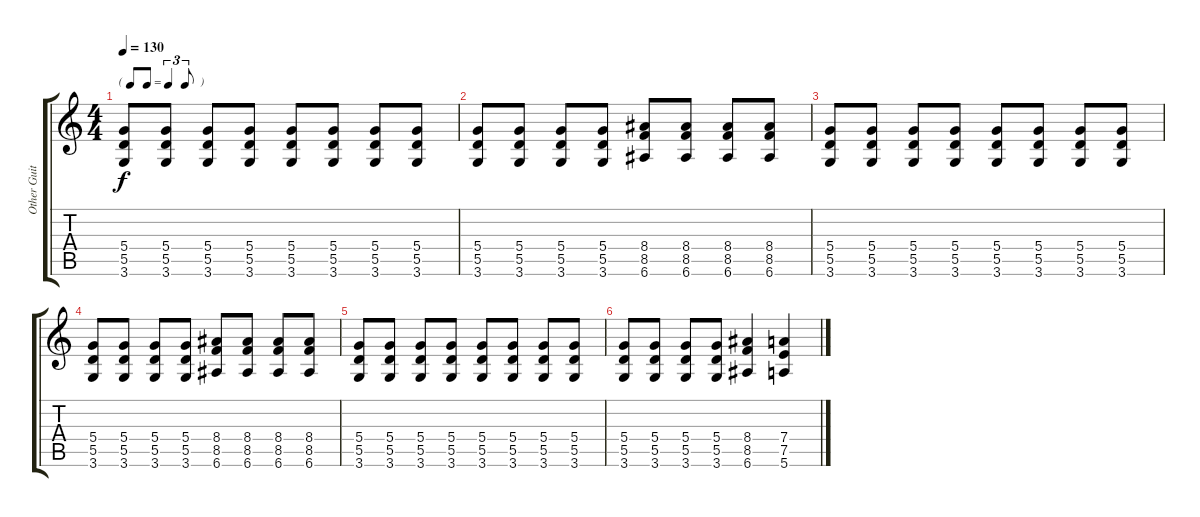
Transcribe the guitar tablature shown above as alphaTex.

\track ("Other Guitar" "Other Guit") {instrument overdrivenguitar}
\staff {score tabs}
\tuning (E4 B3 G3 D3 A2 E2) {hide}
\ts (4 4)
\tf triplet8th
\tempo 130
\clef g2
\ks c
(5.4 5.5 3.6).8{dy f} (5.4 5.5 3.6).8 (5.4 5.5 3.6).8 (5.4 5.5 3.6).8 (5.4 5.5 3.6).8 (5.4 5.5 3.6).8 (5.4 5.5 3.6).8 (5.4 5.5 3.6).8 |
(5.4 5.5 3.6).8 (5.4 5.5 3.6).8 (5.4 5.5 3.6).8 (5.4 5.5 3.6).8 (8.4 8.5 6.6).8 (8.4 8.5 6.6).8 (8.4 8.5 6.6).8 (8.4 8.5 6.6).8 |
(5.4 5.5 3.6).8 (5.4 5.5 3.6).8 (5.4 5.5 3.6).8 (5.4 5.5 3.6).8 (5.4 5.5 3.6).8 (5.4 5.5 3.6).8 (5.4 5.5 3.6).8 (5.4 5.5 3.6).8 |
(5.4 5.5 3.6).8 (5.4 5.5 3.6).8 (5.4 5.5 3.6).8 (5.4 5.5 3.6).8 (8.4 8.5 6.6).8 (8.4 8.5 6.6).8 (8.4 8.5 6.6).8 (8.4 8.5 6.6).8 |
(5.4 5.5 3.6).8 (5.4 5.5 3.6).8 (5.4 5.5 3.6).8 (5.4 5.5 3.6).8 (5.4 5.5 3.6).8 (5.4 5.5 3.6).8 (5.4 5.5 3.6).8 (5.4 5.5 3.6).8 |
(5.4 5.5 3.6).8 (5.4 5.5 3.6).8 (5.4 5.5 3.6).8 (5.4 5.5 3.6).8 (8.4 8.5 6.6).4 (7.4 7.5 5.6).4
